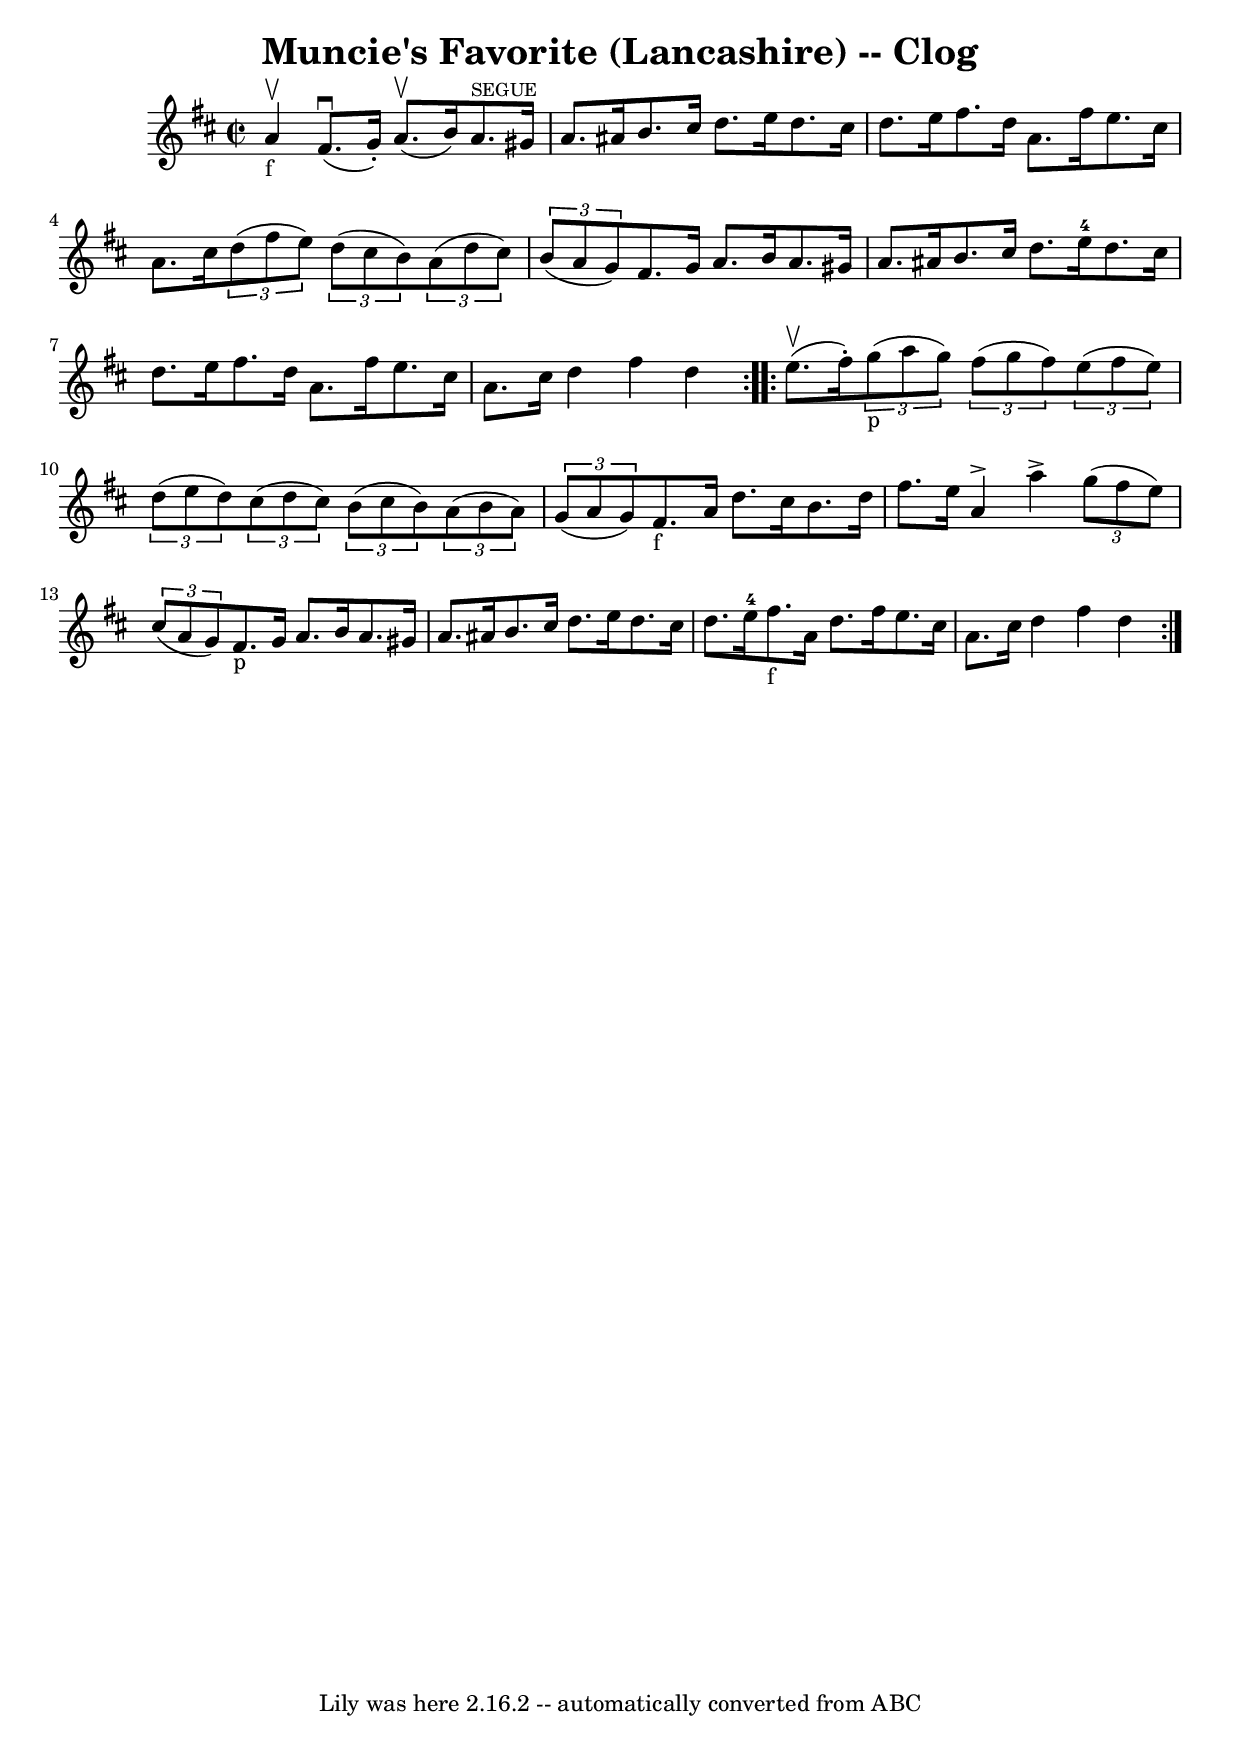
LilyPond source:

\version "2.16.2"
\include "Mammoth.ily"
\header {
  %% book = "Ryan's Mammoth Collection"
 crossRefNumber = "1"
 footnotes = "\\\\157 931"
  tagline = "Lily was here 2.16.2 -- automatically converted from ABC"
  title = "Muncie's Favorite (Lancashire) -- Clog"

}
voicedefault =  {



  \repeat volta 2 {

    \override Staff.TimeSignature #'style = #'C
    \time 2/2 
    \key d \major a'4_"f"^\upbow  |
 fs'8.^\downbow(
 g'16-.) a'8.^\upbow(b'16) a'8.^\segue gs'16 a'8. as'16     |
 b'8. cs''16 d''8. e''16 d''8. cs''16 d''8. e''16     |
 fs''8. d''16 a'8. fs''16 e''8. cs''16 a'8. cs''16     |
    \times 2/3 { d''8 (fs''8 e''8 
		 ) 
	       }   \times 2/3 { d''8 (cs''8 b'8) 
			      }   \times 2/3 { a'8 (
					 d''8 cs''8) 
					     }   \times 2/3 { b'8 (a'8 g'8)  							    }    |
 fs'8. g'16 a'8. b'16 a'8. gs'16 a'8. as'16     |
 b'8. cs''16 d''8. e''16-4 d''8. cs''16 d''8. e''16      |
 fs''8. d''16 a'8. fs''16 e''8. cs''16 a'8. cs''16     |
 d''4 fs''4 d''4  
  }     
  \repeat volta 2 { e''8.^\upbow(fs''16-.)    |
    \times 2/3 { g''8_"p"(a''8    
		 g''8) 
	       }   \times 2/3 { fs''8 (g''8 fs''8) 
			      }   \times 2/3 {   
				e''8 (fs''8 e''8) 
			      }   \times 2/3 { d''8 (e''8 d''8)  					     }     |
    \times 2/3 { cs''8 (d''8 cs''8) 
	       }   \times 2/3 {   
		 b'8 (cs''8 b'8) 
	       }   \times 2/3 { a'8 (b'8 a'8) 
			      }   
    \times 2/3 { g'8 (a'8 g'8)  	       }    |
 fs'8._"f" a'16 d''8. cs''16 b'8. d''16 fs''8. e''16     |
 a'4^\accent a''4^\accent   \times 2/3 { g''8 (fs''8 e''8) 
				       }   
    \times 2/3 { cs''8 (a'8 g'8)  	       }    |
 fs'8._"p" g'16 a'8. b'16 a'8. gs'16 a'8. as'16     |
 b'8. cs''16 d''8. e''16 d''8. cs''16 d''8. e''16-4    |
    
 fs''8._"f" a'16 d''8. fs''16 e''8. cs''16 a'8. cs''16     |
 d''4 fs''4 d''4  
  }   

}

\score{
  <<

    \context Staff="default"
    {
      \voicedefault 
      
    }

  >>
  \layout {
    
  }
  \midi {
  }

}
